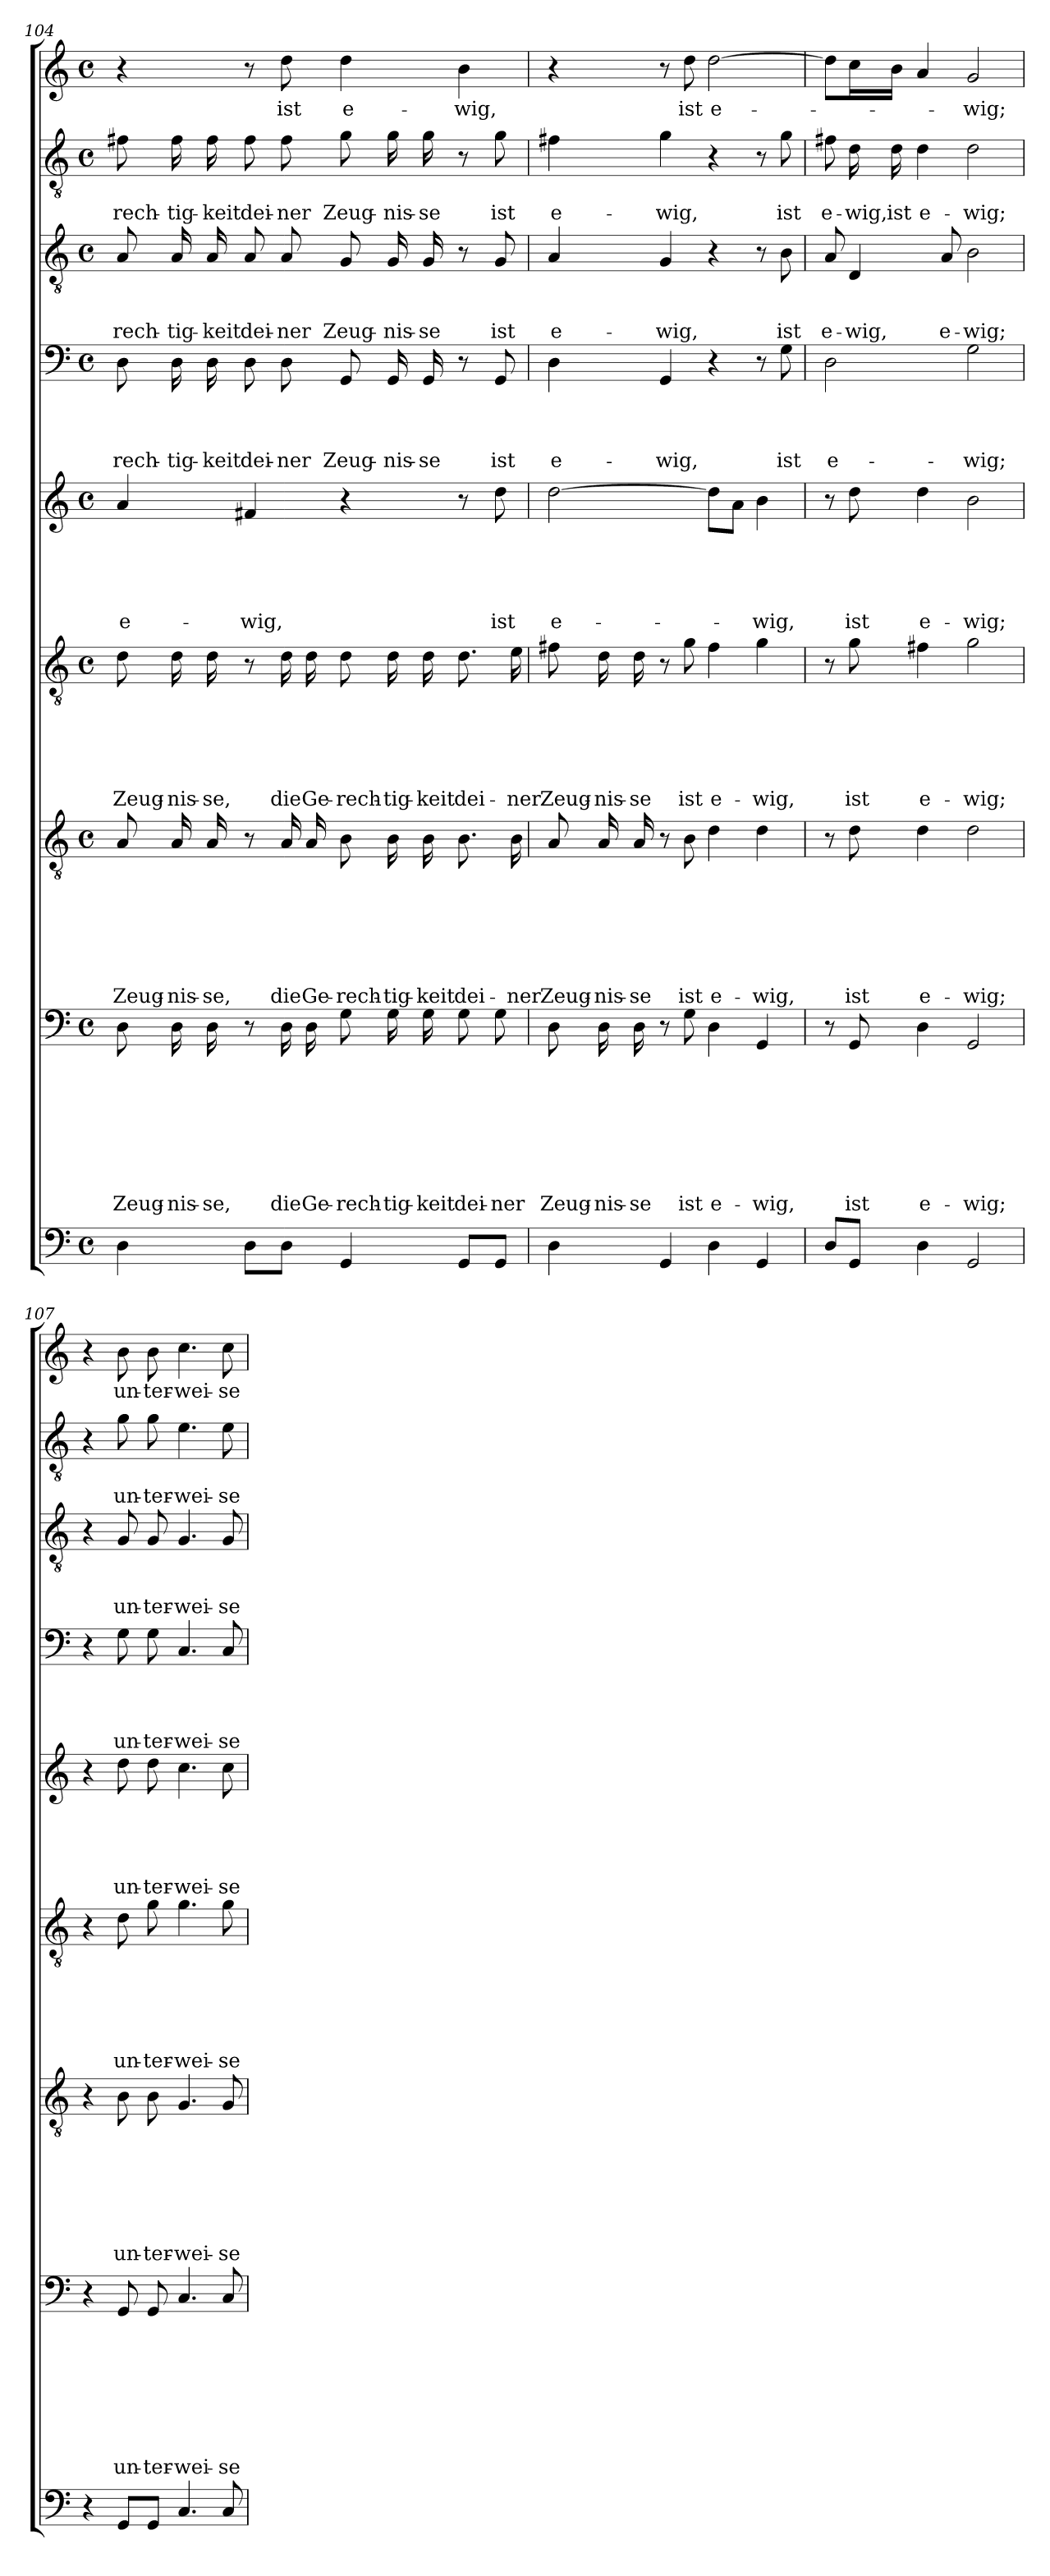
**kern	**kern	**text	**text	**text	**text	**text	**text	**text	**text	**kern	**text	**text	**text	**text	**text	**text	**text	**kern	**text	**text	**text	**text	**text	**text	**kern	**text	**text	**text	**text	**text	**kern	**text	**text	**text	**text	**kern	**text	**text	**text	**kern	**text	**text	**kern	**text
*part9	*part8	*part8	*part8	*part8	*part8	*part8	*part8	*part8	*part8	*part7	*part7	*part7	*part7	*part7	*part7	*part7	*part7	*part6	*part6	*part6	*part6	*part6	*part6	*part6	*part5	*part5	*part5	*part5	*part5	*part5	*part4	*part4	*part4	*part4	*part4	*part3	*part3	*part3	*part3	*part2	*part2	*part2	*part1	*part1
*staff9	*staff8	*staff8	*staff8	*staff8	*staff8	*staff8	*staff8	*staff8	*staff8	*staff7	*staff7	*staff7	*staff7	*staff7	*staff7	*staff7	*staff7	*staff6	*staff6	*staff6	*staff6	*staff6	*staff6	*staff6	*staff5	*staff5	*staff5	*staff5	*staff5	*staff5	*staff4	*staff4	*staff4	*staff4	*staff4	*staff3	*staff3	*staff3	*staff3	*staff2	*staff2	*staff2	*staff1	*staff1
*clefF4	*clefF4	*	*	*	*	*	*	*	*	*clefGv2	*	*	*	*	*	*	*	*clefGv2	*	*	*	*	*	*	*clefG2	*	*	*	*	*	*clefF4	*	*	*	*	*clefGv2	*	*	*	*clefGv2	*	*	*clefG2	*
*k[]	*k[]	*	*	*	*	*	*	*	*	*k[]	*	*	*	*	*	*	*	*k[]	*	*	*	*	*	*	*k[]	*	*	*	*	*	*k[]	*	*	*	*	*k[]	*	*	*	*k[]	*	*	*k[]	*
*C:	*C:	*	*	*	*	*	*	*	*	*C:	*	*	*	*	*	*	*	*C:	*	*	*	*	*	*	*C:	*	*	*	*	*	*C:	*	*	*	*	*C:	*	*	*	*C:	*	*	*C:	*
*M4/4	*M4/4	*	*	*	*	*	*	*	*	*M4/4	*	*	*	*	*	*	*	*M4/4	*	*	*	*	*	*	*M4/4	*	*	*	*	*	*M4/4	*	*	*	*	*M4/4	*	*	*	*M4/4	*	*	*M4/4	*
*met(c)	*met(c)	*	*	*	*	*	*	*	*	*met(c)	*	*	*	*	*	*	*	*met(c)	*	*	*	*	*	*	*met(c)	*	*	*	*	*	*met(c)	*	*	*	*	*met(c)	*	*	*	*met(c)	*	*	*met(c)	*
=104	=104	=104	=104	=104	=104	=104	=104	=104	=104	=104	=104	=104	=104	=104	=104	=104	=104	=104	=104	=104	=104	=104	=104	=104	=104	=104	=104	=104	=104	=104	=104	=104	=104	=104	=104	=104	=104	=104	=104	=104	=104	=104	=104	=104
!	!	!	!	!	!	!	!	!	!LO:LY:b	!	!	!	!	!	!	!	!LO:LY:b	!	!	!	!	!	!	!LO:LY:b	!	!	!	!	!	!LO:LY:b	!	!	!	!	!LO:LY:b	!	!	!	!LO:LY:b	!	!	!LO:LY:b	!	!
4D\	8D\	.	.	.	.	.	.	.	Zeug-	8A/	.	.	.	.	.	.	Zeug-	8d\	.	.	.	.	.	Zeug-	4a/	.	.	.	.	e-	8D\	.	.	.	-rech-	8A/	.	.	-rech-	8f#X\	.	-rech-	4r	.
!	!	!	!	!	!	!	!	!	!LO:LY:b	!	!	!	!	!	!	!	!LO:LY:b	!	!	!	!	!	!	!LO:LY:b	!	!	!	!	!	!	!	!	!	!	!LO:LY:b	!	!	!	!LO:LY:b	!	!	!LO:LY:b	!	!
.	16D\	.	.	.	.	.	.	.	-nis-	16A/	.	.	.	.	.	.	-nis-	16d\	.	.	.	.	.	-nis-	.	.	.	.	.	.	16D\	.	.	.	-tig-	16A/	.	.	-tig-	16f#\	.	-tig-	.	.
!	!	!	!	!	!	!	!	!	!LO:LY:b	!	!	!	!	!	!	!	!LO:LY:b	!	!	!	!	!	!	!LO:LY:b	!	!	!	!	!	!	!	!	!	!	!LO:LY:b	!	!	!	!LO:LY:b	!	!	!LO:LY:b	!	!
.	16D\	.	.	.	.	.	.	.	-se,	16A/	.	.	.	.	.	.	-se,	16d\	.	.	.	.	.	-se,	.	.	.	.	.	.	16D\	.	.	.	-keit	16A/	.	.	-keit	16f#\	.	-keit	.	.
!	!	!	!	!	!	!	!	!	!	!	!	!	!	!	!	!	!	!	!	!	!	!	!	!	!	!	!	!	!	!LO:LY:b	!	!	!	!	!LO:LY:b	!	!	!	!LO:LY:b	!	!	!LO:LY:b	!	!
8D\L	8r	.	.	.	.	.	.	.	.	8r	.	.	.	.	.	.	.	8r	.	.	.	.	.	.	4f#X/	.	.	.	.	-wig,	8D\	.	.	.	dei-	8A/	.	.	dei-	8f#\	.	dei-	8r	.
!	!	!	!	!	!	!	!	!	!LO:LY:b	!	!	!	!	!	!	!	!LO:LY:b	!	!	!	!	!	!	!LO:LY:b	!	!	!	!	!	!	!	!	!	!	!LO:LY:b	!	!	!	!LO:LY:b	!	!	!LO:LY:b	!	!LO:LY:b
8D\J	16D\	.	.	.	.	.	.	.	die	16A/	.	.	.	.	.	.	die	16d\	.	.	.	.	.	die	.	.	.	.	.	.	8D\	.	.	.	-ner	8A/	.	.	-ner	8f#\	.	-ner	8dd\	ist
!	!	!	!	!	!	!	!	!	!LO:LY:b	!	!	!	!	!	!	!	!LO:LY:b	!	!	!	!	!	!	!LO:LY:b	!	!	!	!	!	!	!	!	!	!	!	!	!	!	!	!	!	!	!	!
.	16D\	.	.	.	.	.	.	.	Ge-	16A/	.	.	.	.	.	.	Ge-	16d\	.	.	.	.	.	Ge-	.	.	.	.	.	.	.	.	.	.	.	.	.	.	.	.	.	.	.	.
!	!	!	!	!	!	!	!	!	!LO:LY:b	!	!	!	!	!	!	!	!LO:LY:b	!	!	!	!	!	!	!LO:LY:b	!	!	!	!	!	!	!	!	!	!	!LO:LY:b	!	!	!	!LO:LY:b	!	!	!LO:LY:b	!	!LO:LY:b
4GG/	8G\	.	.	.	.	.	.	.	-rech-	8B\	.	.	.	.	.	.	-rech-	8d\	.	.	.	.	.	-rech-	4r	.	.	.	.	.	8GG/	.	.	.	Zeug-	8G/	.	.	Zeug-	8g\	.	Zeug-	4dd\	e-
!	!	!	!	!	!	!	!	!	!LO:LY:b	!	!	!	!	!	!	!	!LO:LY:b	!	!	!	!	!	!	!LO:LY:b	!	!	!	!	!	!	!	!	!	!	!LO:LY:b	!	!	!	!LO:LY:b	!	!	!LO:LY:b	!	!
.	16G\	.	.	.	.	.	.	.	-tig-	16B\	.	.	.	.	.	.	-tig-	16d\	.	.	.	.	.	-tig-	.	.	.	.	.	.	16GG/	.	.	.	-nis-	16G/	.	.	-nis-	16g\	.	-nis-	.	.
!	!	!	!	!	!	!	!	!	!LO:LY:b	!	!	!	!	!	!	!	!LO:LY:b	!	!	!	!	!	!	!LO:LY:b	!	!	!	!	!	!	!	!	!	!	!LO:LY:b	!	!	!	!LO:LY:b	!	!	!LO:LY:b	!	!
.	16G\	.	.	.	.	.	.	.	-keit	16B\	.	.	.	.	.	.	-keit	16d\	.	.	.	.	.	-keit	.	.	.	.	.	.	16GG/	.	.	.	-se	16G/	.	.	-se	16g\	.	-se	.	.
!	!	!	!	!	!	!	!	!	!LO:LY:b	!	!	!	!	!	!	!	!LO:LY:b	!	!	!	!	!	!	!LO:LY:b	!	!	!	!	!	!	!	!	!	!	!	!	!	!	!	!	!	!	!	!LO:LY:b
8GG/L	8G\	.	.	.	.	.	.	.	dei-	8.B\	.	.	.	.	.	.	dei-	8.d\	.	.	.	.	.	dei-	8r	.	.	.	.	.	8r	.	.	.	.	8r	.	.	.	8r	.	.	4b\	-wig,
!	!	!	!	!	!	!	!	!	!LO:LY:b	!	!	!	!	!	!	!	!	!	!	!	!	!	!	!	!	!	!	!	!	!LO:LY:b	!	!	!	!	!LO:LY:b	!	!	!	!LO:LY:b	!	!	!LO:LY:b	!	!
8GG/J	8G\	.	.	.	.	.	.	.	-ner	.	.	.	.	.	.	.	.	.	.	.	.	.	.	.	8dd\	.	.	.	.	ist	8GG/	.	.	.	ist	8G/	.	.	ist	8g\	.	ist	.	.
!	!	!	!	!	!	!	!	!	!	!	!	!	!	!	!	!	!LO:LY:b	!	!	!	!	!	!	!LO:LY:b	!	!	!	!	!	!	!	!	!	!	!	!	!	!	!	!	!	!	!	!
.	.	.	.	.	.	.	.	.	.	16B\	.	.	.	.	.	.	-ner	16e\	.	.	.	.	.	-ner	.	.	.	.	.	.	.	.	.	.	.	.	.	.	.	.	.	.	.	.
!!LO:PB:g=z
=105	=105	=105	=105	=105	=105	=105	=105	=105	=105	=105	=105	=105	=105	=105	=105	=105	=105	=105	=105	=105	=105	=105	=105	=105	=105	=105	=105	=105	=105	=105	=105	=105	=105	=105	=105	=105	=105	=105	=105	=105	=105	=105	=105	=105
!	!	!	!	!	!	!	!	!	!LO:LY:b	!	!	!	!	!	!	!	!LO:LY:b	!	!	!	!	!	!	!LO:LY:b	!	!	!	!	!	!LO:LY:b	!	!	!	!	!LO:LY:b	!	!	!	!LO:LY:b	!	!	!LO:LY:b	!	!
4D\	8D\	.	.	.	.	.	.	.	Zeug-	8A/	.	.	.	.	.	.	Zeug-	8f#X\	.	.	.	.	.	Zeug-	[2dd\	.	.	.	.	e-	4D\	.	.	.	e-	4A/	.	.	e-	4f#X\	.	e-	4r	.
!	!	!	!	!	!	!	!	!	!LO:LY:b	!	!	!	!	!	!	!	!LO:LY:b	!	!	!	!	!	!	!LO:LY:b	!	!	!	!	!	!	!	!	!	!	!	!	!	!	!	!	!	!	!	!
.	16D\	.	.	.	.	.	.	.	-nis-	16A/	.	.	.	.	.	.	-nis-	16d\	.	.	.	.	.	-nis-	.	.	.	.	.	.	.	.	.	.	.	.	.	.	.	.	.	.	.	.
!	!	!	!	!	!	!	!	!	!LO:LY:b	!	!	!	!	!	!	!	!LO:LY:b	!	!	!	!	!	!	!LO:LY:b	!	!	!	!	!	!	!	!	!	!	!	!	!	!	!	!	!	!	!	!
.	16D\	.	.	.	.	.	.	.	-se	16A/	.	.	.	.	.	.	-se	16d\	.	.	.	.	.	-se	.	.	.	.	.	.	.	.	.	.	.	.	.	.	.	.	.	.	.	.
!	!	!	!	!	!	!	!	!	!	!	!	!	!	!	!	!	!	!	!	!	!	!	!	!	!	!	!	!	!	!	!	!	!	!	!LO:LY:b	!	!	!	!LO:LY:b	!	!	!LO:LY:b	!	!
4GG/	8r	.	.	.	.	.	.	.	.	8r	.	.	.	.	.	.	.	8r	.	.	.	.	.	.	.	.	.	.	.	.	4GG/	.	.	.	-wig,	4G/	.	.	-wig,	4g\	.	-wig,	8r	.
!	!	!	!	!	!	!	!	!	!LO:LY:b	!	!	!	!	!	!	!	!LO:LY:b	!	!	!	!	!	!	!LO:LY:b	!	!	!	!	!	!	!	!	!	!	!	!	!	!	!	!	!	!	!	!LO:LY:b
.	8G\	.	.	.	.	.	.	.	ist	8B\	.	.	.	.	.	.	ist	8g\	.	.	.	.	.	ist	.	.	.	.	.	.	.	.	.	.	.	.	.	.	.	.	.	.	8dd\	ist
!	!	!	!	!	!	!	!	!	!LO:LY:b	!	!	!	!	!	!	!	!LO:LY:b	!	!	!	!	!	!	!LO:LY:b	!	!	!	!	!	!	!	!	!	!	!	!	!	!	!	!	!	!	!	!LO:LY:b
4D\	4D\	.	.	.	.	.	.	.	e-	4d\	.	.	.	.	.	.	e-	4f#\	.	.	.	.	.	e-	8dd\L]	.	.	.	.	.	4r	.	.	.	.	4r	.	.	.	4r	.	.	[2dd\	e-
.	.	.	.	.	.	.	.	.	.	.	.	.	.	.	.	.	.	.	.	.	.	.	.	.	8a\J	.	.	.	.	.	.	.	.	.	.	.	.	.	.	.	.	.	.	.
!	!	!	!	!	!	!	!	!	!LO:LY:b	!	!	!	!	!	!	!	!LO:LY:b	!	!	!	!	!	!	!LO:LY:b	!	!	!	!	!	!LO:LY:b	!	!	!	!	!	!	!	!	!	!	!	!	!	!
4GG/	4GG/	.	.	.	.	.	.	.	-wig,	4d\	.	.	.	.	.	.	-wig,	4g\	.	.	.	.	.	-wig,	4b\	.	.	.	.	-wig,	8r	.	.	.	.	8r	.	.	.	8r	.	.	.	.
!	!	!	!	!	!	!	!	!	!	!	!	!	!	!	!	!	!	!	!	!	!	!	!	!	!	!	!	!	!	!	!	!	!	!	!LO:LY:b	!	!	!	!LO:LY:b	!	!	!LO:LY:b	!	!
.	.	.	.	.	.	.	.	.	.	.	.	.	.	.	.	.	.	.	.	.	.	.	.	.	.	.	.	.	.	.	8G\	.	.	.	ist	8B\	.	.	ist	8g\	.	ist	.	.
=106	=106	=106	=106	=106	=106	=106	=106	=106	=106	=106	=106	=106	=106	=106	=106	=106	=106	=106	=106	=106	=106	=106	=106	=106	=106	=106	=106	=106	=106	=106	=106	=106	=106	=106	=106	=106	=106	=106	=106	=106	=106	=106	=106	=106
!	!	!	!	!	!	!	!	!	!	!	!	!	!	!	!	!	!	!	!	!	!	!	!	!	!	!	!	!	!	!	!	!	!	!	!LO:LY:b	!	!	!	!LO:LY:b	!	!	!LO:LY:b	!	!
8D/L	8r	.	.	.	.	.	.	.	.	8r	.	.	.	.	.	.	.	8r	.	.	.	.	.	.	8r	.	.	.	.	.	2D\	.	.	.	e-	8A/	.	.	e-	8f#X\	.	e-	8dd\L]	.
!	!	!	!	!	!	!	!	!	!LO:LY:b	!	!	!	!	!	!	!	!LO:LY:b	!	!	!	!	!	!	!LO:LY:b	!	!	!	!	!	!LO:LY:b	!	!	!	!	!	!	!	!	!LO:LY:b	!	!	!LO:LY:b	!	!
8GG/J	8GG/	.	.	.	.	.	.	.	ist	8d\	.	.	.	.	.	.	ist	8g\	.	.	.	.	.	ist	8dd\	.	.	.	.	ist	.	.	.	.	.	4D/	.	.	-wig,	16d\	.	-wig,	16cc\L	.
!	!	!	!	!	!	!	!	!	!	!	!	!	!	!	!	!	!	!	!	!	!	!	!	!	!	!	!	!	!	!	!	!	!	!	!	!	!	!	!	!	!	!LO:LY:b	!	!
.	.	.	.	.	.	.	.	.	.	.	.	.	.	.	.	.	.	.	.	.	.	.	.	.	.	.	.	.	.	.	.	.	.	.	.	.	.	.	.	16d\	.	ist	16b\JJ	.
!	!	!	!	!	!	!	!	!	!LO:LY:b	!	!	!	!	!	!	!	!LO:LY:b	!	!	!	!	!	!	!LO:LY:b	!	!	!	!	!	!LO:LY:b	!	!	!	!	!	!	!	!	!	!	!	!LO:LY:b	!	!
4D\	4D\	.	.	.	.	.	.	.	e-	4d\	.	.	.	.	.	.	e-	4f#X\	.	.	.	.	.	e-	4dd\	.	.	.	.	e-	.	.	.	.	.	.	.	.	.	4d\	.	e-	4a/	.
!	!	!	!	!	!	!	!	!	!	!	!	!	!	!	!	!	!	!	!	!	!	!	!	!	!	!	!	!	!	!	!	!	!	!	!	!	!	!	!LO:LY:b	!	!	!	!	!
.	.	.	.	.	.	.	.	.	.	.	.	.	.	.	.	.	.	.	.	.	.	.	.	.	.	.	.	.	.	.	.	.	.	.	.	8A/	.	.	e-	.	.	.	.	.
!	!	!	!	!	!	!	!	!	!LO:LY:b	!	!	!	!	!	!	!	!LO:LY:b	!	!	!	!	!	!	!LO:LY:b	!	!	!	!	!	!LO:LY:b	!	!	!	!	!LO:LY:b	!	!	!	!LO:LY:b	!	!	!LO:LY:b	!	!LO:LY:b
2GG/	2GG/	.	.	.	.	.	.	.	-wig;	2d\	.	.	.	.	.	.	-wig;	2g\	.	.	.	.	.	-wig;	2b\	.	.	.	.	-wig;	2G\	.	.	.	-wig;	2B\	.	.	-wig;	2d\	.	-wig;	2g/	-wig;
=107	=107	=107	=107	=107	=107	=107	=107	=107	=107	=107	=107	=107	=107	=107	=107	=107	=107	=107	=107	=107	=107	=107	=107	=107	=107	=107	=107	=107	=107	=107	=107	=107	=107	=107	=107	=107	=107	=107	=107	=107	=107	=107	=107	=107
4r	4r	.	.	.	.	.	.	.	.	4r	.	.	.	.	.	.	.	4r	.	.	.	.	.	.	4r	.	.	.	.	.	4r	.	.	.	.	4r	.	.	.	4r	.	.	4r	.
!	!	!	!	!	!	!	!	!	!LO:LY:b	!	!	!	!	!	!	!	!LO:LY:b	!	!	!	!	!	!	!LO:LY:b	!	!	!	!	!	!LO:LY:b	!	!	!	!	!LO:LY:b	!	!	!	!LO:LY:b	!	!	!LO:LY:b	!	!LO:LY:b
8GG/L	8GG/	.	.	.	.	.	.	.	un-	8B\	.	.	.	.	.	.	un-	8d\	.	.	.	.	.	un-	8dd\	.	.	.	.	un-	8G\	.	.	.	un-	8G/	.	.	un-	8g\	.	un-	8b\	un-
!	!	!	!	!	!	!	!	!	!LO:LY:b	!	!	!	!	!	!	!	!LO:LY:b	!	!	!	!	!	!	!LO:LY:b	!	!	!	!	!	!LO:LY:b	!	!	!	!	!LO:LY:b	!	!	!	!LO:LY:b	!	!	!LO:LY:b	!	!LO:LY:b
8GG/J	8GG/	.	.	.	.	.	.	.	-ter-	8B\	.	.	.	.	.	.	-ter-	8g\	.	.	.	.	.	-ter-	8dd\	.	.	.	.	-ter-	8G\	.	.	.	-ter-	8G/	.	.	-ter-	8g\	.	-ter-	8b\	-ter-
!	!	!	!	!	!	!	!	!	!LO:LY:b	!	!	!	!	!	!	!	!LO:LY:b	!	!	!	!	!	!	!LO:LY:b	!	!	!	!	!	!LO:LY:b	!	!	!	!	!LO:LY:b	!	!	!	!LO:LY:b	!	!	!LO:LY:b	!	!LO:LY:b
4.C/	4.C/	.	.	.	.	.	.	.	-wei-	4.G/	.	.	.	.	.	.	-wei-	4.g\	.	.	.	.	.	-wei-	4.cc\	.	.	.	.	-wei-	4.C/	.	.	.	-wei-	4.G/	.	.	-wei-	4.e\	.	-wei-	4.cc\	-wei-
!	!	!	!	!	!	!	!	!	!LO:LY:b	!	!	!	!	!	!	!	!LO:LY:b	!	!	!	!	!	!	!LO:LY:b	!	!	!	!	!	!LO:LY:b	!	!	!	!	!LO:LY:b	!	!	!	!LO:LY:b	!	!	!LO:LY:b	!	!LO:LY:b
8C/	8C/	.	.	.	.	.	.	.	-se	8G/	.	.	.	.	.	.	-se	8g\	.	.	.	.	.	-se	8cc\	.	.	.	.	-se	8C/	.	.	.	-se	8G/	.	.	-se	8e\	.	-se	8cc\	-se
=	=	=	=	=	=	=	=	=	=	=	=	=	=	=	=	=	=	=	=	=	=	=	=	=	=	=	=	=	=	=	=	=	=	=	=	=	=	=	=	=	=	=	=	=
*-	*-	*-	*-	*-	*-	*-	*-	*-	*-	*-	*-	*-	*-	*-	*-	*-	*-	*-	*-	*-	*-	*-	*-	*-	*-	*-	*-	*-	*-	*-	*-	*-	*-	*-	*-	*-	*-	*-	*-	*-	*-	*-	*-	*-
